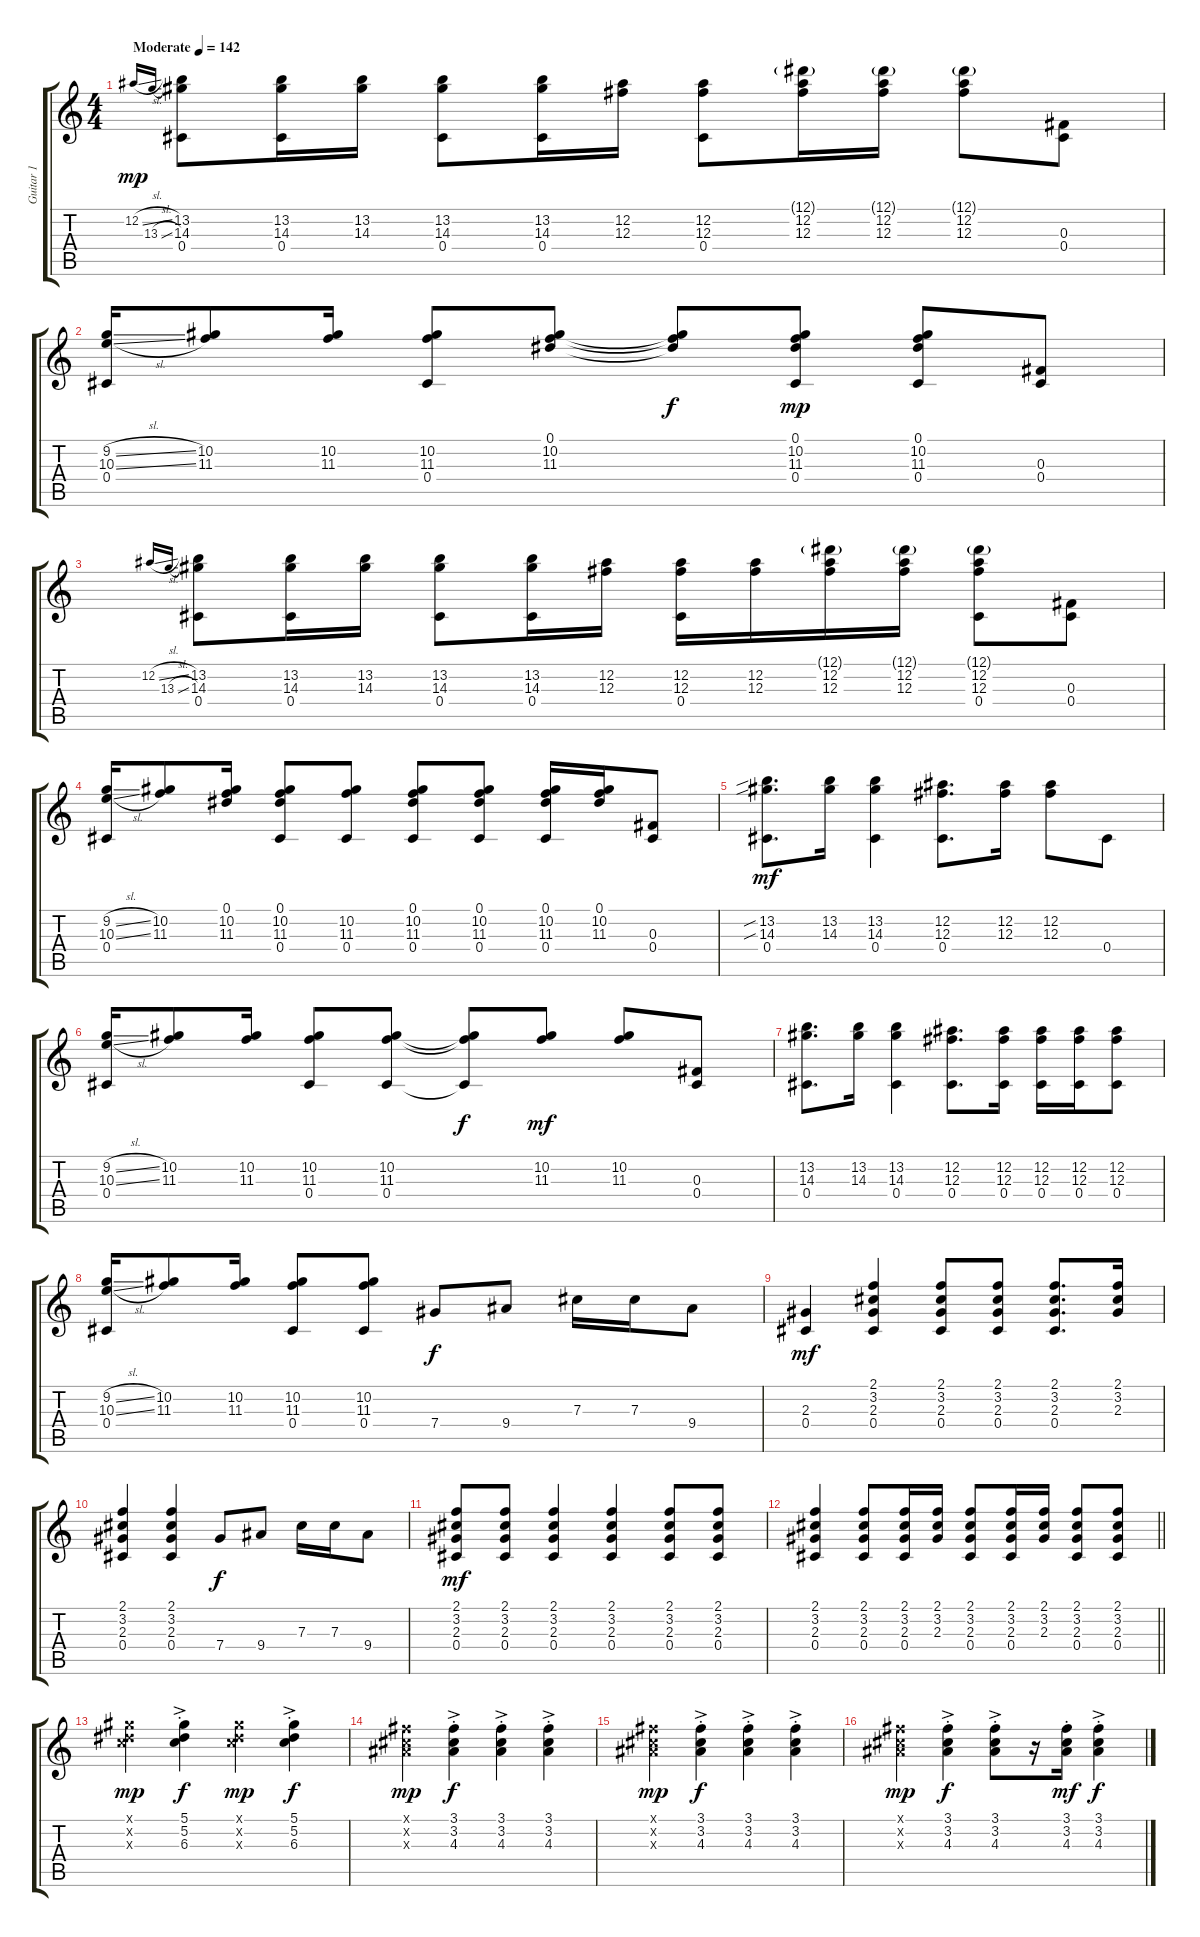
\track ("Guitar 1" "Guitar 1") {instrument electricguitarclean}
\staff {score tabs}
\tuning (Eb4 Bb3 Gb3 Db3 Ab2 Eb2) {hide}
\ts (4 4)
\tempo (142 "Moderate")
\clef g2
\ks c
12.2{sl}.16{gr onbeat dy mp instrument electricguitarclean} 13.3{sl}.16{gr onbeat} (13.2 14.3 0.4).8 (13.2 14.3 0.4).16 (13.2 14.3).16 (13.2 14.3 0.4).8 (13.2 14.3 0.4).16 (12.2 12.3).16 (12.2 12.3 0.4).8 (12.1{g} 12.2 12.3).16 (12.1{g} 12.2 12.3).16 (12.1{g} 12.2 12.3).8 (0.3 0.4).8 |
(9.2{sl} 10.3{sl} 0.4).16 (10.2 11.3).8 (10.2 11.3).16 (10.2 11.3 0.4).8 (0.1 10.2 11.3).8 (0.1{t} 10.2{t} 11.3{t}).8{dy f} (0.1 10.2 11.3 0.4).8{dy mp} (0.1 10.2 11.3 0.4).8 (0.3 0.4).8 |
12.2{sl}.16{gr onbeat} 13.3{sl}.16{gr onbeat} (13.2 14.3 0.4).8 (13.2 14.3 0.4).16 (13.2 14.3).16 (13.2 14.3 0.4).8 (13.2 14.3 0.4).16 (12.2 12.3).16 (12.2 12.3 0.4).16 (12.2 12.3).16 (12.1{g} 12.2 12.3).16 (12.1{g} 12.2 12.3).16 (12.1{g} 12.2 12.3 0.4).8 (0.3 0.4).8 |
(9.2{sl} 10.3{sl} 0.4).16 (10.2 11.3).8 (0.1 10.2 11.3).16 (0.1 10.2 11.3 0.4).8 (10.2 11.3 0.4).8 (0.1 10.2 11.3 0.4).8 (0.1 10.2 11.3 0.4).8 (0.1 10.2 11.3 0.4).16 (0.1 10.2 11.3).16 (0.3 0.4).8 |
(13.2{sib} 14.3{sib} 0.4).8{d dy mf} (13.2 14.3).16 (13.2 14.3 0.4).4 (12.2 12.3 0.4).8{d} (12.2 12.3).16 (12.2 12.3).8 0.4.8 |
(9.2{sl} 10.3{sl} 0.4).16 (10.2 11.3).8 (10.2 11.3).16 (10.2 11.3 0.4).8 (10.2 11.3 0.4).8 (10.2{t} 11.3{t} 0.4{t}).8{dy f} (10.2 11.3).8{dy mf} (10.2 11.3).8 (0.3 0.4).8 |
(13.2 14.3 0.4).8{d} (13.2 14.3).16 (13.2 14.3 0.4).4 (12.2 12.3 0.4).8{d} (12.2 12.3 0.4).16 (12.2 12.3 0.4).16 (12.2 12.3 0.4).16 (12.2 12.3 0.4).8 |
(9.2{sl} 10.3{sl} 0.4).16 (10.2 11.3).8 (10.2 11.3).16 (10.2 11.3 0.4).8 (10.2 11.3 0.4).8 7.4.8{dy f} 9.4.8 7.3.16 7.3.16 9.4.8 |
(2.3 0.4).4{dy mf} (2.1 3.2 2.3 0.4).4 (2.1 3.2 2.3 0.4).8 (2.1 3.2 2.3 0.4).8 (2.1 3.2 2.3 0.4).8{d} (2.1 3.2 2.3).16 |
(2.1 3.2 2.3 0.4).4 (2.1 3.2 2.3 0.4).4 7.4.8{dy f} 9.4.8 7.3.16 7.3.16 9.4.8 |
(2.1 3.2 2.3 0.4).8{dy mf} (2.1 3.2 2.3 0.4).8 (2.1 3.2 2.3 0.4).4 (2.1 3.2 2.3 0.4).4 (2.1 3.2 2.3 0.4).8 (2.1 3.2 2.3 0.4).8 |
\barLineRight lightlight
(2.1 3.2 2.3 0.4).4 (2.1 3.2 2.3 0.4).8 (2.1 3.2 2.3 0.4).16 (2.1 3.2 2.3).16 (2.1 3.2 2.3 0.4).8 (2.1 3.2 2.3 0.4).16 (2.1 3.2 2.3).16 (2.1 3.2 2.3 0.4).8 (2.1 3.2 2.3 0.4).8 |
(5.1{x} 5.2{x} 6.3{x}).4{dy mp} (5.1{ac st} 5.2{ac st} 6.3{ac st}).4{dy f} (5.1{x} 5.2{x} 6.3{x}).4{dy mp} (5.1{ac st} 5.2{ac st} 6.3{ac st}).4{dy f} |
(3.1{x} 3.2{x} 4.3{x}).4{dy mp} (3.1{ac st} 3.2{ac st} 4.3{ac st}).4{dy f} (3.1{ac st} 3.2{ac st} 4.3{ac st}).4 (3.1{ac st} 3.2{ac st} 4.3{ac st}).4 |
(3.1{x} 3.2{x} 4.3{x}).4{dy mp} (3.1{ac st} 3.2{ac st} 4.3{ac st}).4{dy f} (3.1{ac st} 3.2{ac st} 4.3{ac st}).4 (3.1{ac st} 3.2{ac st} 4.3{ac st}).4 |
(3.1{x} 3.2{x} 4.3{x}).4{dy mp} (3.1{ac st} 3.2{ac st} 4.3{ac st}).4{dy f} (3.1{ac st} 3.2{ac st} 4.3{ac st}).8 r.16 (3.1{st} 3.2{st} 4.3{st}).16{dy mf} (3.1{ac st} 3.2{ac st} 4.3{ac st}).4{dy f}
